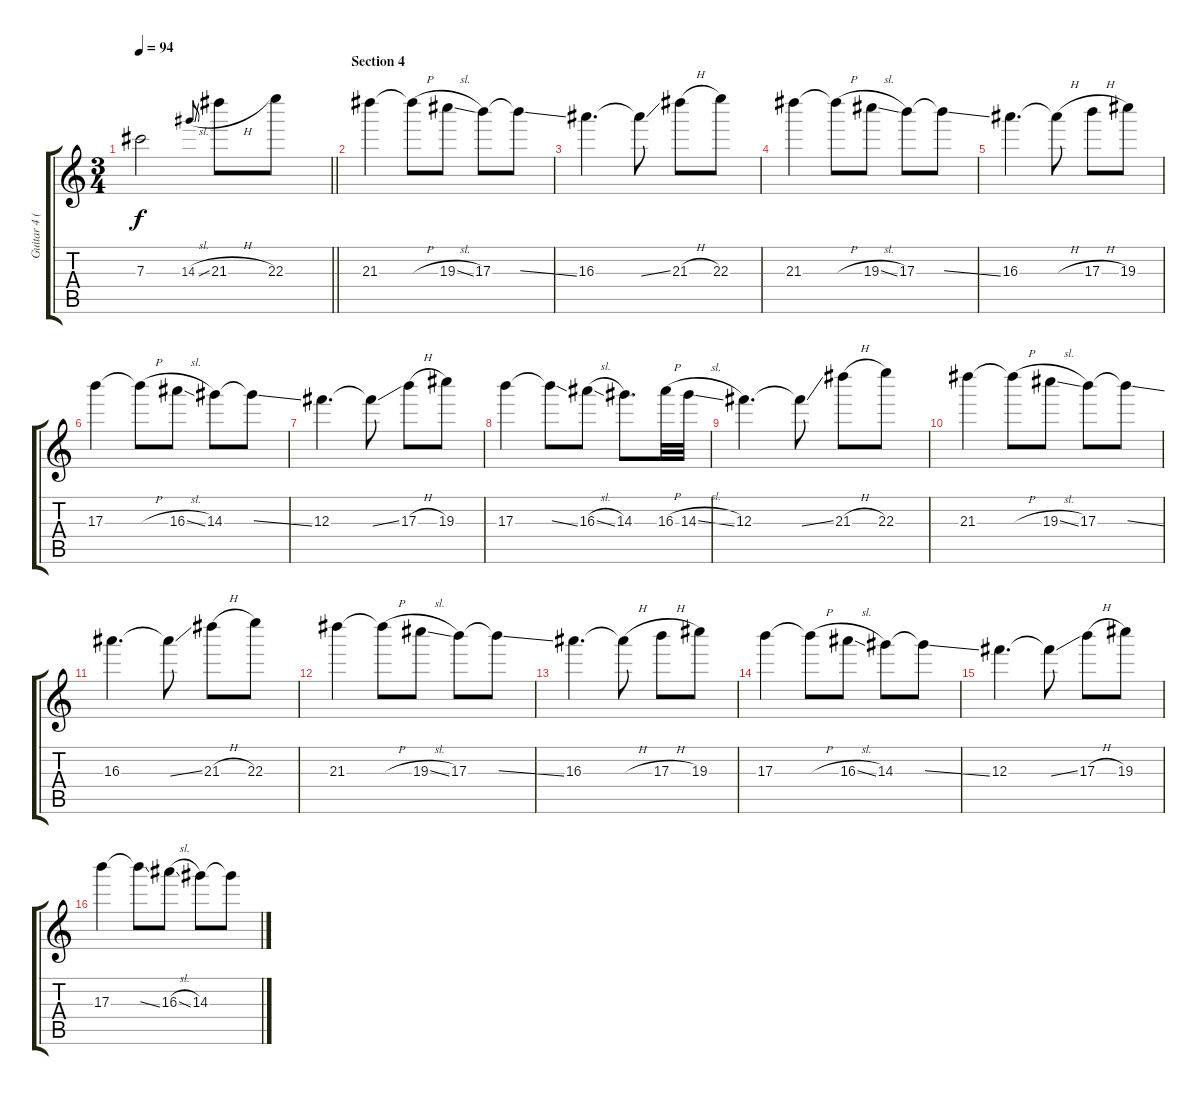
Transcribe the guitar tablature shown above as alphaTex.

\track ("Guitar 4 (Overdrive w/ Ebow)" "Guitar 4 (") {instrument overdrivenguitar}
\staff {score tabs}
\tuning (Eb5 Bb4 Gb4 Db4 Ab3 Eb3) {hide}
\ts (3 4)
\tempo 94
\clef g2
\barLineRight lightlight
\ks c
7.3.2{dy f} 14.3{sl}.8{gr onbeat} 21.3{h}.8 22.3.8 |
\section ("" "Section 4")
21.3.4 21.3{h t}.8 19.3{sl}.8 17.3.8 17.3{ss t}.8 |
16.3.4{d} 16.3{ss t}.8 21.3{h}.8 22.3.8 |
21.3.4 21.3{h t}.8 19.3{sl}.8 17.3.8 17.3{ss t}.8 |
16.3.4{d} 16.3{h t}.8 17.3{h}.8 19.3.8 |
17.3.4 17.3{h t}.8 16.3{sl}.8 14.3.8 14.3{ss t}.8 |
12.3.4{d} 12.3{ss t}.8 17.3{h}.8 19.3.8 |
17.3.4 17.3{ss t}.8 16.3{sl}.8 14.3.8{d} 16.3{h}.32 14.3{sl}.32 |
12.3.4{d} 12.3{ss t}.8 21.3{h}.8 22.3.8 |
21.3.4 21.3{h t}.8 19.3{sl}.8 17.3.8 17.3{ss t}.8 |
16.3.4{d} 16.3{ss t}.8 21.3{h}.8 22.3.8 |
21.3.4 21.3{h t}.8 19.3{sl}.8 17.3.8 17.3{ss t}.8 |
16.3.4{d} 16.3{h t}.8 17.3{h}.8 19.3.8 |
17.3.4 17.3{h t}.8 16.3{sl}.8 14.3.8 14.3{ss t}.8 |
12.3.4{d} 12.3{ss t}.8 17.3{h}.8 19.3.8 |
17.3.4 17.3{ss t}.8 16.3{sl}.8 14.3.8 14.3{sl t}.8
